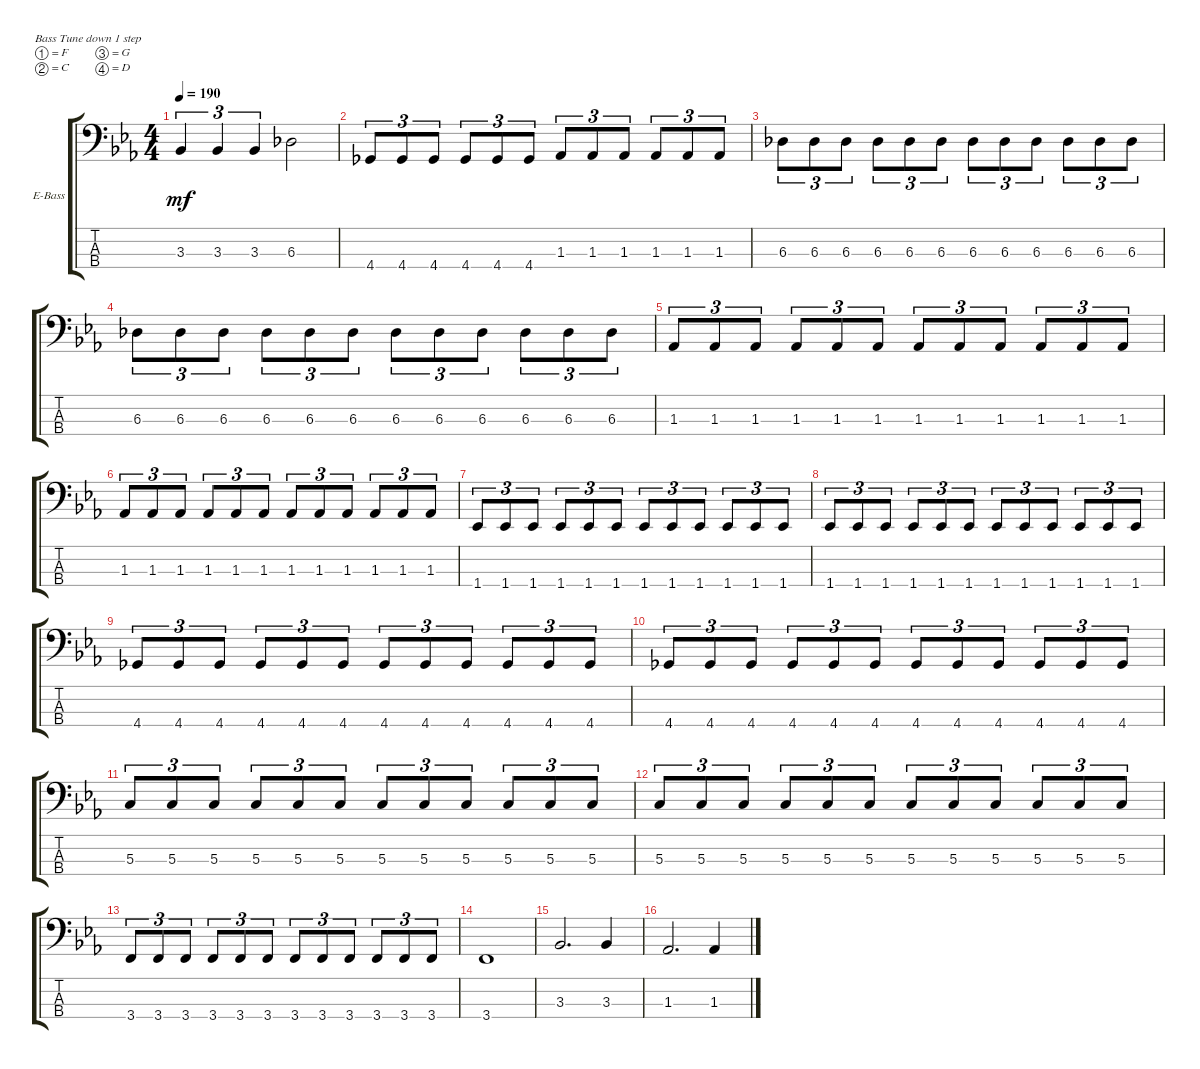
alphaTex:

\defaultSystemsLayout 4
\bracketExtendMode groupsimilarinstruments
\firstSystemTrackNameOrientation horizontal
\otherSystemsTrackNameOrientation horizontal
\track ("Electric Bass" "E-Bass") {instrument electricbassfinger}
\staff {score tabs}
\tuning (F2 C2 G1 D1)
\ts (4 4)
\tempo 190
\clef f4
\ks cminor
3.3.4{tu (3 2) dy mf} 3.3.4{tu (3 2)} 3.3.4{tu (3 2)} 6.3.2 |
4.4.8{tu (3 2)} 4.4.8{tu (3 2)} 4.4.8{tu (3 2)} 4.4.8{tu (3 2)} 4.4.8{tu (3 2)} 4.4.8{tu (3 2)} 1.3.8{tu (3 2)} 1.3.8{tu (3 2)} 1.3.8{tu (3 2)} 1.3.8{tu (3 2)} 1.3.8{tu (3 2)} 1.3.8{tu (3 2)} |
6.3.8{tu (3 2)} 6.3.8{tu (3 2)} 6.3.8{tu (3 2)} 6.3.8{tu (3 2)} 6.3.8{tu (3 2)} 6.3.8{tu (3 2)} 6.3.8{tu (3 2)} 6.3.8{tu (3 2)} 6.3.8{tu (3 2)} 6.3.8{tu (3 2)} 6.3.8{tu (3 2)} 6.3.8{tu (3 2)} |
6.3.8{tu (3 2)} 6.3.8{tu (3 2)} 6.3.8{tu (3 2)} 6.3.8{tu (3 2)} 6.3.8{tu (3 2)} 6.3.8{tu (3 2)} 6.3.8{tu (3 2)} 6.3.8{tu (3 2)} 6.3.8{tu (3 2)} 6.3.8{tu (3 2)} 6.3.8{tu (3 2)} 6.3.8{tu (3 2)} |
1.3.8{tu (3 2)} 1.3.8{tu (3 2)} 1.3.8{tu (3 2)} 1.3.8{tu (3 2)} 1.3.8{tu (3 2)} 1.3.8{tu (3 2)} 1.3.8{tu (3 2)} 1.3.8{tu (3 2)} 1.3.8{tu (3 2)} 1.3.8{tu (3 2)} 1.3.8{tu (3 2)} 1.3.8{tu (3 2)} |
1.3.8{tu (3 2)} 1.3.8{tu (3 2)} 1.3.8{tu (3 2)} 1.3.8{tu (3 2)} 1.3.8{tu (3 2)} 1.3.8{tu (3 2)} 1.3.8{tu (3 2)} 1.3.8{tu (3 2)} 1.3.8{tu (3 2)} 1.3.8{tu (3 2)} 1.3.8{tu (3 2)} 1.3.8{tu (3 2)} |
1.4.8{tu (3 2)} 1.4.8{tu (3 2)} 1.4.8{tu (3 2)} 1.4.8{tu (3 2)} 1.4.8{tu (3 2)} 1.4.8{tu (3 2)} 1.4.8{tu (3 2)} 1.4.8{tu (3 2)} 1.4.8{tu (3 2)} 1.4.8{tu (3 2)} 1.4.8{tu (3 2)} 1.4.8{tu (3 2)} |
1.4.8{tu (3 2)} 1.4.8{tu (3 2)} 1.4.8{tu (3 2)} 1.4.8{tu (3 2)} 1.4.8{tu (3 2)} 1.4.8{tu (3 2)} 1.4.8{tu (3 2)} 1.4.8{tu (3 2)} 1.4.8{tu (3 2)} 1.4.8{tu (3 2)} 1.4.8{tu (3 2)} 1.4.8{tu (3 2)} |
4.4.8{tu (3 2)} 4.4.8{tu (3 2)} 4.4.8{tu (3 2)} 4.4.8{tu (3 2)} 4.4.8{tu (3 2)} 4.4.8{tu (3 2)} 4.4.8{tu (3 2)} 4.4.8{tu (3 2)} 4.4.8{tu (3 2)} 4.4.8{tu (3 2)} 4.4.8{tu (3 2)} 4.4.8{tu (3 2)} |
4.4.8{tu (3 2)} 4.4.8{tu (3 2)} 4.4.8{tu (3 2)} 4.4.8{tu (3 2)} 4.4.8{tu (3 2)} 4.4.8{tu (3 2)} 4.4.8{tu (3 2)} 4.4.8{tu (3 2)} 4.4.8{tu (3 2)} 4.4.8{tu (3 2)} 4.4.8{tu (3 2)} 4.4.8{tu (3 2)} |
5.3.8{tu (3 2)} 5.3.8{tu (3 2)} 5.3.8{tu (3 2)} 5.3.8{tu (3 2)} 5.3.8{tu (3 2)} 5.3.8{tu (3 2)} 5.3.8{tu (3 2)} 5.3.8{tu (3 2)} 5.3.8{tu (3 2)} 5.3.8{tu (3 2)} 5.3.8{tu (3 2)} 5.3.8{tu (3 2)} |
5.3.8{tu (3 2)} 5.3.8{tu (3 2)} 5.3.8{tu (3 2)} 5.3.8{tu (3 2)} 5.3.8{tu (3 2)} 5.3.8{tu (3 2)} 5.3.8{tu (3 2)} 5.3.8{tu (3 2)} 5.3.8{tu (3 2)} 5.3.8{tu (3 2)} 5.3.8{tu (3 2)} 5.3.8{tu (3 2)} |
3.4.8{tu (3 2)} 3.4.8{tu (3 2)} 3.4.8{tu (3 2)} 3.4.8{tu (3 2)} 3.4.8{tu (3 2)} 3.4.8{tu (3 2)} 3.4.8{tu (3 2)} 3.4.8{tu (3 2)} 3.4.8{tu (3 2)} 3.4.8{tu (3 2)} 3.4.8{tu (3 2)} 3.4.8{tu (3 2)} |
3.4.1 |
3.3.2{d} 3.3.4 |
1.3.2{d} 1.3.4
